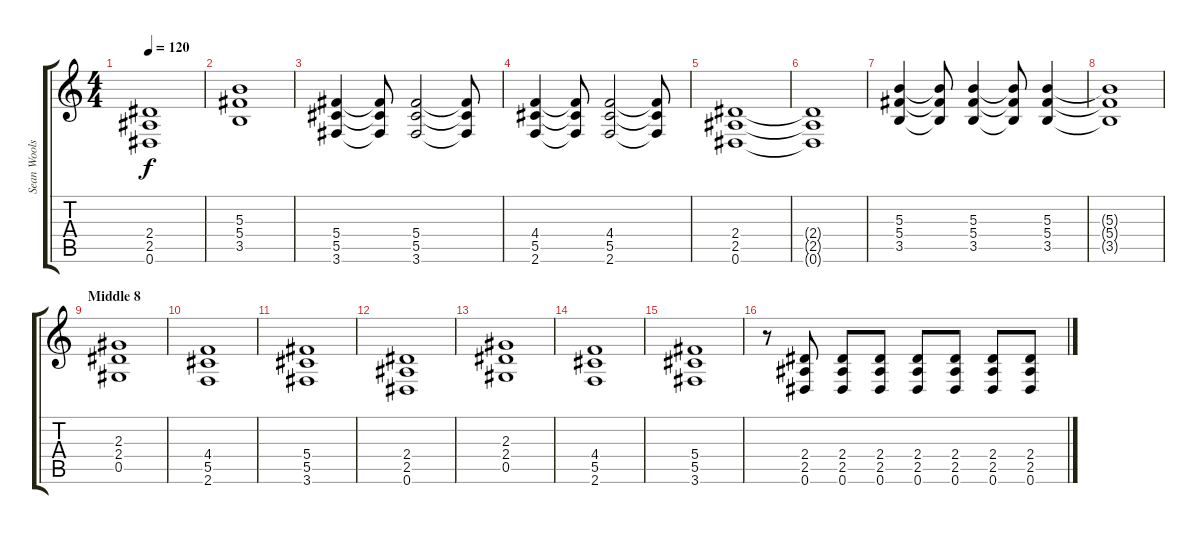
\track ("Sean Woolstenhulme (Lead Guitar)" "Sean Wools") {instrument overdrivenguitar}
\staff {score tabs}
\tuning (Eb4 Bb3 Gb3 Db3 Ab2 Eb2) {hide}
\ts (4 4)
\tempo 120
\clef g2
\ks c
(2.4 2.5 0.6).1{dy f} |
(5.3 5.4 3.5).1 |
(5.4 5.5 3.6).4 (5.4{t} 5.5{t} 3.6{t}).8 (5.4 5.5 3.6).2 (5.4{t} 5.5{t} 3.6{t}).8 |
(4.4 5.5 2.6).4 (4.4{t} 5.5{t} 2.6{t}).8 (4.4 5.5 2.6).2 (4.4{t} 5.5{t} 2.6{t}).8 |
(2.4 2.5 0.6).1 |
(2.4{t} 2.5{t} 0.6{t}).1 |
(5.3 5.4 3.5).4 (5.3{t} 5.4{t} 3.5{t}).8 (5.3 5.4 3.5).4 (5.3{t} 5.4{t} 3.5{t}).8 (5.3 5.4 3.5).4 |
(5.3{t} 5.4{t} 3.5{t}).1 |
\section ("" "Middle 8")
(2.3 2.4 0.5).1 |
(4.4 5.5 2.6).1 |
(5.4 5.5 3.6).1 |
(2.4 2.5 0.6).1 |
(2.3 2.4 0.5).1 |
(4.4 5.5 2.6).1 |
(5.4 5.5 3.6).1 |
r.8 (2.4 2.5 0.6).8 (2.4 2.5 0.6).8 (2.4 2.5 0.6).8 (2.4 2.5 0.6).8 (2.4 2.5 0.6).8 (2.4 2.5 0.6).8 (2.4 2.5 0.6).8
